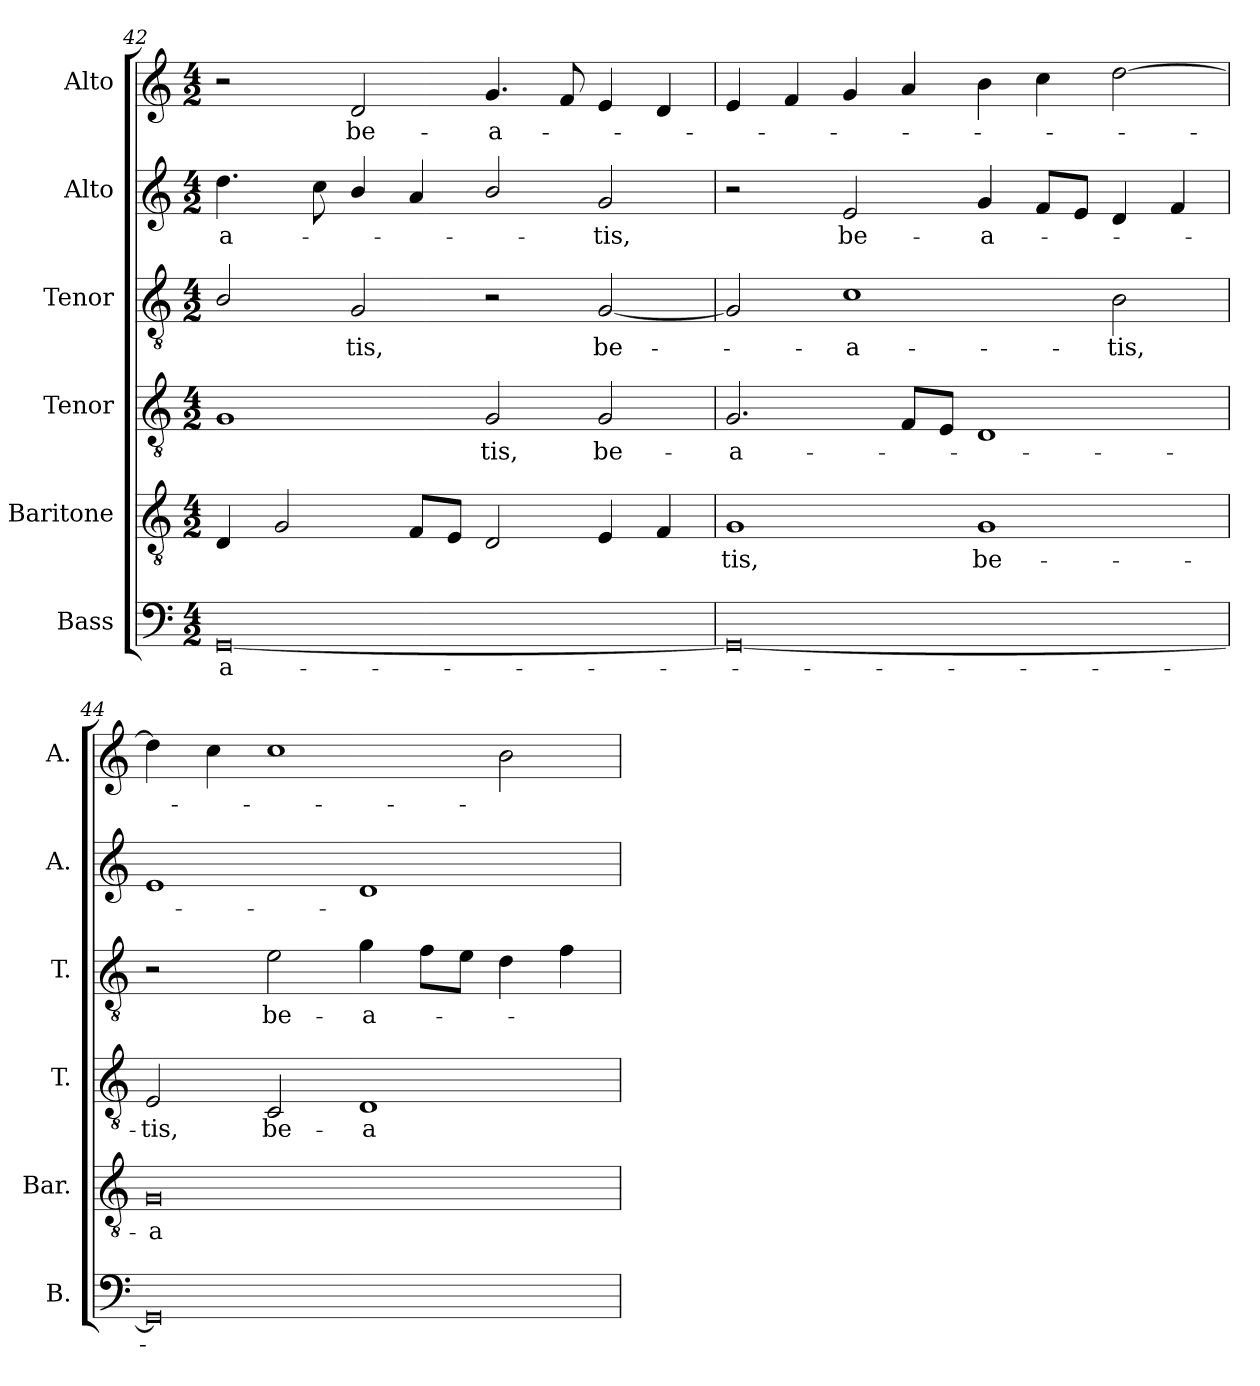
**kern	**text	**kern	**text	**kern	**text	**kern	**text	**kern	**text	**kern	**text
*part6	*part6	*part5	*part5	*part4	*part4	*part3	*part3	*part2	*part2	*part1	*part1
*staff6	*staff6	*staff5	*staff5	*staff4	*staff4	*staff3	*staff3	*staff2	*staff2	*staff1	*staff1
*I"Bass	*	*I"Baritone	*	*I"Tenor	*	*I"Tenor	*	*I"Alto	*	*I"Alto	*
*I'B.	*	*I'Bar.	*	*I'T.	*	*I'T.	*	*I'A.	*	*I'A.	*
*clefF4	*	*clefGv2	*	*clefGv2	*	*clefGv2	*	*clefG2	*	*clefG2	*
*	*	*ITrd7c12	*	*ITrd7c12	*	*ITrd7c12	*	*	*	*	*
*k[]	*	*k[]	*	*k[]	*	*k[]	*	*k[]	*	*k[]	*
*C:	*	*C:	*	*C:	*	*C:	*	*C:	*	*C:	*
*M4/2	*	*M4/2	*	*M4/2	*	*M4/2	*	*M4/2	*	*M4/2	*
=42	=42	=42	=42	=42	=42	=42	=42	=42	=42	=42	=42
!	!LO:LY:b:color=#000000	!	!	!	!	!	!	!	!	!	!
!	!	!	!	!	!	!	!	!	!LO:LY:b:color=#000000	!	!
[0GGi	-a-	4DDi/	.	1GGi	.	2BBi/	.	4.ddi\	-a-	2r	.
.	.	2GGi/	.	.	.	.	.	.	.	.	.
.	.	.	.	.	.	.	.	8cci\	.	.	.
!	!	!	!	!	!	!	!LO:LY:b:color=#000000	!	!	!	!
!	!	!	!	!	!	!	!	!	!	!	!LO:LY:b:color=#000000
.	.	.	.	.	.	2GGi/	-tis,	4bi/	.	2di/	be-
.	.	8FFi/L	.	.	.	.	.	4ai/	.	.	.
.	.	8EEi/J	.	.	.	.	.	.	.	.	.
!	!	!	!	!	!LO:LY:b:color=#000000	!	!	!	!	!	!
!	!	!	!	!	!	!	!	!	!	!	!LO:LY:b:color=#000000
.	.	2DDi/	.	2GGi/	-tis,	2r	.	2bi/	.	4.gi/	-a-
.	.	.	.	.	.	.	.	.	.	8fi/	.
!	!	!	!	!	!LO:LY:b:color=#000000	!	!	!	!	!	!
!	!	!	!	!	!	!	!LO:LY:b:color=#000000	!	!	!	!
!	!	!	!	!	!	!	!	!	!LO:LY:b:color=#000000	!	!
.	.	4EEi/	.	2GGi/	be-	[2GGi/	be-	2gi/	-tis,	4ei/	.
.	.	4FFi/	.	.	.	.	.	.	.	4di/	.
=43	=43	=43	=43	=43	=43	=43	=43	=43	=43	=43	=43
!	!	!	!LO:LY:b:color=#000000	!	!	!	!	!	!	!	!
!	!	!	!	!	!LO:LY:b:color=#000000	!	!	!	!	!	!
0GGi_	.	1GGi	-tis,	2.GGi/	-a-	2GGi/]	.	2r	.	4ei/	.
.	.	.	.	.	.	.	.	.	.	4fi/	.
!	!	!	!	!	!	!	!LO:LY:b:color=#000000	!	!	!	!
!	!	!	!	!	!	!	!	!	!LO:LY:b:color=#000000	!	!
.	.	.	.	.	.	1Ci	-a-	2ei/	be-	4gi/	.
.	.	.	.	8FFi/L	.	.	.	.	.	4ai/	.
.	.	.	.	8EEi/J	.	.	.	.	.	.	.
!	!	!	!LO:LY:b:color=#000000	!	!	!	!	!	!	!	!
!	!	!	!	!	!	!	!	!	!LO:LY:b:color=#000000	!	!
.	.	1GGi	be-	1DDi	.	.	.	4gi/	-a-	4bi\	.
.	.	.	.	.	.	.	.	8fi/L	.	4cci\	.
.	.	.	.	.	.	.	.	8ei/J	.	.	.
!	!	!	!	!	!	!	!LO:LY:b:color=#000000	!	!	!	!
.	.	.	.	.	.	2BBi\	-tis,	4di/	.	[2ddi\	.
.	.	.	.	.	.	.	.	4fi/	.	.	.
=44	=44	=44	=44	=44	=44	=44	=44	=44	=44	=44	=44
!	!	!	!LO:LY:b:color=#000000	!	!	!	!	!	!	!	!
!	!	!	!	!	!LO:LY:b:color=#000000	!	!	!	!	!	!
0GGi]	.	0GGi	-a-	2EEi/	-tis,	2r	.	1ei	.	4ddi\]	.
.	.	.	.	.	.	.	.	.	.	4cci\	.
!	!	!	!	!	!LO:LY:b:color=#000000	!	!	!	!	!	!
!	!	!	!	!	!	!	!LO:LY:b:color=#000000	!	!	!	!
.	.	.	.	2CCi/	be-	2Ei\	be-	.	.	1cci	.
!	!	!	!	!	!LO:LY:b:color=#000000	!	!	!	!	!	!
!	!	!	!	!	!	!	!LO:LY:b:color=#000000	!	!	!	!
.	.	.	.	1DDi	-a-	4Gi\	-a-	1di	.	.	.
.	.	.	.	.	.	8Fi\L	.	.	.	.	.
.	.	.	.	.	.	8Ei\J	.	.	.	.	.
.	.	.	.	.	.	4Di\	.	.	.	2bi\	.
.	.	.	.	.	.	4Fi\	.	.	.	.	.
=	=	=	=	=	=	=	=	=	=	=	=
*-	*-	*-	*-	*-	*-	*-	*-	*-	*-	*-	*-
